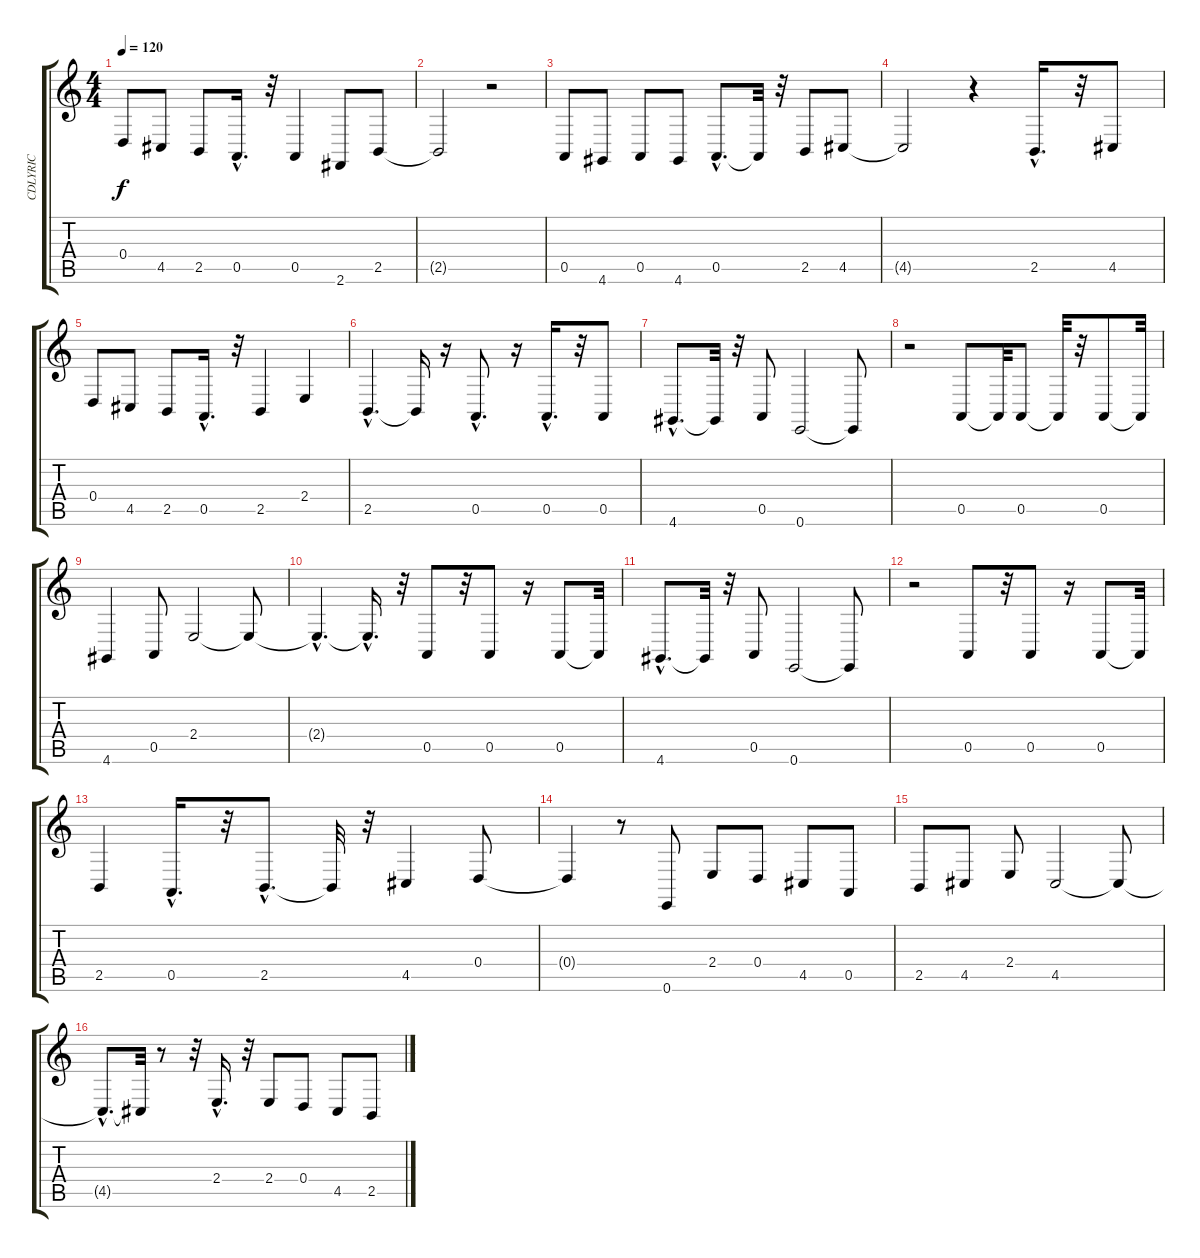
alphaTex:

\track ("CDLYRIC" "CDLYRIC") {instrument clarinet}
\staff {score tabs}
\tuning (E4 B3 G3 D3 A2 E2) {hide}
\ts (4 4)
\tempo 120
\clef g2
\ks c
0.4.8{dy f} 4.5.8 2.5.8 0.5{hac}.16{d} r.32 0.5.4 2.6.8 2.5.8 |
2.5{t}.2 r.2 |
0.5.8 4.6.8 0.5.8 4.6.8 0.5{hac}.8{d} 0.5{t}.32 r.32 2.5.8 4.5.8 |
4.5{t}.2 r.4 2.5{hac}.16{d} r.32 4.5.8 |
0.4.8 4.5.8 2.5.8 0.5{hac}.16{d} r.32 2.5.4 2.4.4 |
2.5{hac}.4{d} 2.5{t}.16 r.16 0.5{hac}.8{d} r.16 0.5{hac}.16{d} r.32 0.5.8 |
4.6{hac}.8{d} 4.6{t}.32 r.32 0.5.8 0.6.2 0.6{t}.8 |
r.2 0.5.8 0.5{t}.32 0.5.8 0.5{t}.32 r.32 0.5.8 0.5{t}.32 |
4.6.4 0.5.8 2.4.2 2.4{t}.8 |
2.4{hac t}.4{d} 2.4{hac t}.16{d} r.32 0.5.8 r.32 0.5.8 r.16 0.5.8 0.5{t}.32 |
4.6{hac}.8{d} 4.6{t}.32 r.32 0.5.8 0.6.2 0.6{t}.8 |
r.2 0.5.8 r.32 0.5.8 r.16 0.5.8 0.5{t}.32 |
2.5.4 0.5{hac}.16{d} r.32 2.5{hac}.8{d} 2.5{t}.32 r.32 4.5.4 0.4.8 |
0.4{t}.4 r.8 0.6.8 2.4.8 0.4.8 4.5.8 0.5.8 |
2.5.8 4.5.8 2.4.8 4.5.2 4.5{t}.8 |
4.5{hac t}.8{d} 4.5{t}.32 r.8 r.32 2.4{hac}.16{d} r.32 2.4.8 0.4.8 4.5.8 2.5.8
